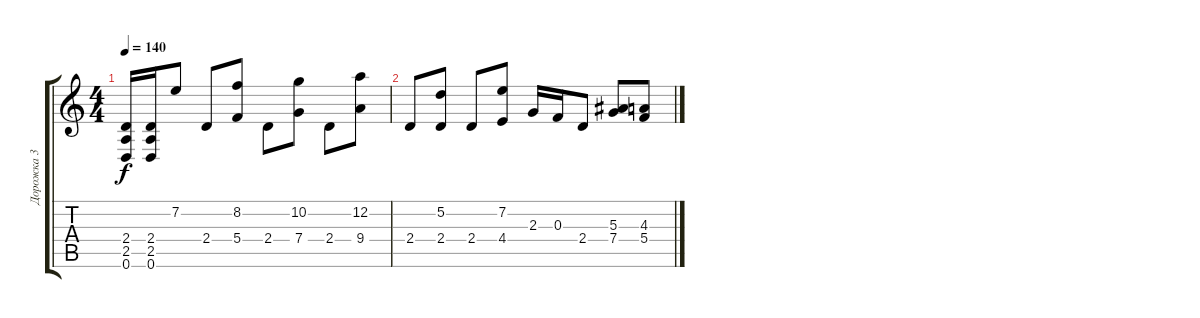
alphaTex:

\track ("Дорожка 3" "Дорожка 3") {instrument distortionguitar}
\staff {score tabs}
\tuning (D4 A3 F3 C3 G2 D2) {hide}
\ts (4 4)
\tempo 140
\clef g2
\ks c
(2.4 2.5 0.6).16{dy f} (2.4 2.5 0.6).16 7.2.8 2.4.8 (8.2 5.4).8 2.4.8 (10.2 7.4).8 2.4.8 (12.2 9.4).8 |
2.4.8 (5.2 2.4).8 2.4.8 (7.2 4.4).8 2.3.16 0.3.16 2.4.8 (5.3 7.4).8 (4.3 5.4).8
